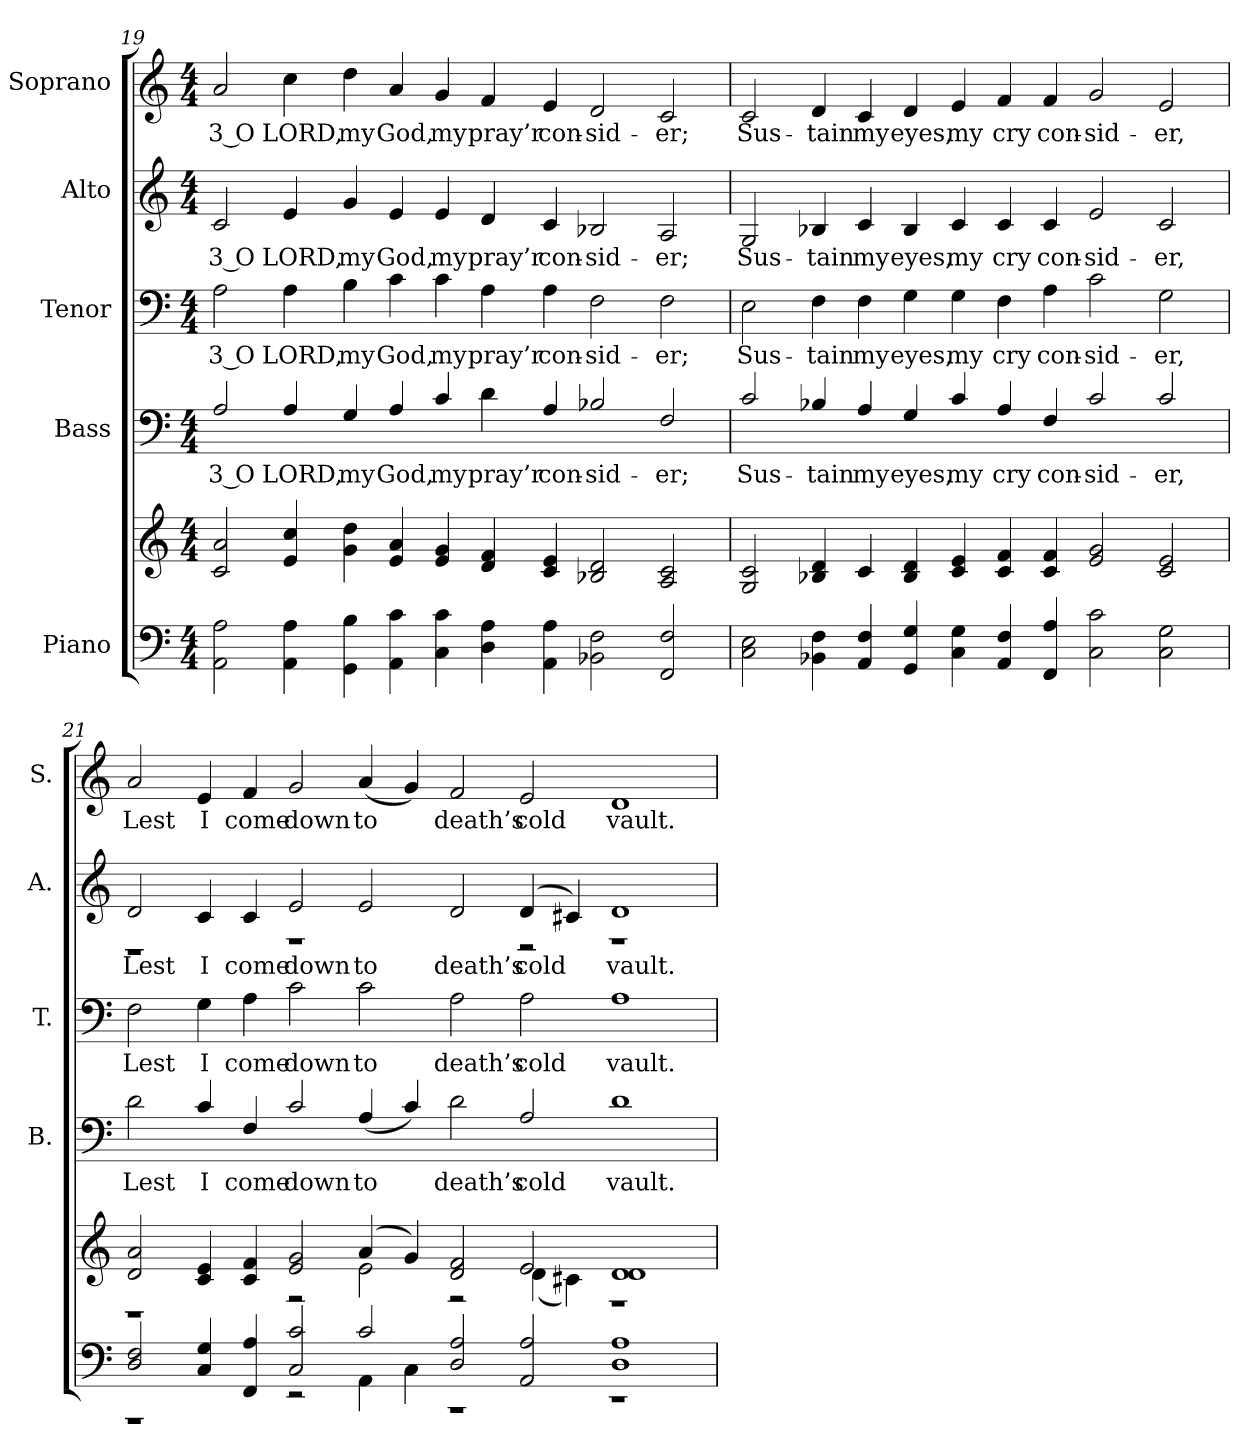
**kern	**kern	**kern	**text	**kern	**text	**kern	**text	**kern	**text
*part5	*part5	*part4	*part4	*part3	*part3	*part2	*part2	*part1	*part1
*staff6	*staff5	*staff4	*staff4	*staff3	*staff3	*staff2	*staff2	*staff1	*staff1
*I"Piano	*	*I"Bass	*	*I"Tenor	*	*I"Alto	*	*I"Soprano	*
*	*	*I'B.	*	*I'T.	*	*I'A.	*	*I'S.	*
!!LO:LB:g=z
*clefF4	*clefG2	*clefF4	*	*clefF4	*	*clefG2	*	*clefG2	*
*	*	*ITrd7c12	*	*	*	*	*	*	*
*k[]	*k[]	*k[]	*	*k[]	*	*k[]	*	*k[]	*
*C:	*C:	*C:	*	*C:	*	*C:	*	*C:	*
*M4/4	*M4/4	*M4/4	*	*M4/4	*	*M4/4	*	*M4/4	*
=19	=19	=19	=19	=19	=19	=19	=19	=19	=19
!	!	!	!LO:LY:b:color=#000000	!	!	!	!	!	!
!	!	!	!	!	!LO:LY:b:color=#000000	!	!	!	!
!	!	!	!	!	!	!	!LO:LY:b:color=#000000	!	!
!	!	!	!	!	!	!	!	!	!LO:LY:b:color=#000000
2AAi\ 2Ai	2ci/ 2ai	2AAi/	3 O	2Ai\	3 O	2ci/	3 O	2ai/	3 O
!	!	!	!LO:LY:b:color=#000000	!	!	!	!	!	!
!	!	!	!	!	!LO:LY:b:color=#000000	!	!	!	!
!	!	!	!	!	!	!	!LO:LY:b:color=#000000	!	!
!	!	!	!	!	!	!	!	!	!LO:LY:b:color=#000000
4AAi\ 4Ai	4ei/ 4cci	4AAi/	LORD,	4Ai\	LORD,	4ei/	LORD,	4cci\	LORD,
!	!	!	!LO:LY:b:color=#000000	!	!	!	!	!	!
!	!	!	!	!	!LO:LY:b:color=#000000	!	!	!	!
!	!	!	!	!	!	!	!LO:LY:b:color=#000000	!	!
!	!	!	!	!	!	!	!	!	!LO:LY:b:color=#000000
4GGi\ 4Bi	4gi\ 4ddi	4GGi/	my	4Bi\	my	4gi/	my	4ddi\	my
!	!	!	!LO:LY:b:color=#000000	!	!	!	!	!	!
!	!	!	!	!	!LO:LY:b:color=#000000	!	!	!	!
!	!	!	!	!	!	!	!LO:LY:b:color=#000000	!	!
!	!	!	!	!	!	!	!	!	!LO:LY:b:color=#000000
4AAi\ 4ci	4ei/ 4ai	4AAi/	God,	4ci\	God,	4ei/	God,	4ai/	God,
!	!	!	!LO:LY:b:color=#000000	!	!	!	!	!	!
!	!	!	!	!	!LO:LY:b:color=#000000	!	!	!	!
!	!	!	!	!	!	!	!LO:LY:b:color=#000000	!	!
!	!	!	!	!	!	!	!	!	!LO:LY:b:color=#000000
4Ci\ 4ci	4ei/ 4gi	4Ci/	my	4ci\	my	4ei/	my	4gi/	my
!	!	!	!LO:LY:b:color=#000000	!	!	!	!	!	!
!	!	!	!	!	!LO:LY:b:color=#000000	!	!	!	!
!	!	!	!	!	!	!	!LO:LY:b:color=#000000	!	!
!	!	!	!	!	!	!	!	!	!LO:LY:b:color=#000000
4Di\ 4Ai	4di/ 4fi	4Di\	pray’r	4Ai\	pray’r	4di/	pray’r	4fi/	pray’r
!	!	!	!LO:LY:b:color=#000000	!	!	!	!	!	!
!	!	!	!	!	!LO:LY:b:color=#000000	!	!	!	!
!	!	!	!	!	!	!	!LO:LY:b:color=#000000	!	!
!	!	!	!	!	!	!	!	!	!LO:LY:b:color=#000000
4AAi\ 4Ai	4ci/ 4ei	4AAi/	con-	4Ai\	con-	4ci/	con-	4ei/	con-
!	!	!	!LO:LY:b:color=#000000	!	!	!	!	!	!
!	!	!	!	!	!LO:LY:b:color=#000000	!	!	!	!
!	!	!	!	!	!	!	!LO:LY:b:color=#000000	!	!
!	!	!	!	!	!	!	!	!	!LO:LY:b:color=#000000
2BB-Xi\ 2Fi	2B-Xi/ 2di	2BB-Xi/	-sid-	2Fi\	-sid-	2B-Xi/	-sid-	2di/	-sid-
!	!	!	!LO:LY:b:color=#000000	!	!	!	!	!	!
!	!	!	!	!	!LO:LY:b:color=#000000	!	!	!	!
!	!	!	!	!	!	!	!LO:LY:b:color=#000000	!	!
!	!	!	!	!	!	!	!	!	!LO:LY:b:color=#000000
2FFi/ 2Fi	2Ai/ 2ci	2FFi/	-er;	2Fi\	-er;	2Ai/	-er;	2ci/	-er;
=20	=20	=20	=20	=20	=20	=20	=20	=20	=20
!	!	!	!LO:LY:b:color=#000000	!	!	!	!	!	!
!	!	!	!	!	!LO:LY:b:color=#000000	!	!	!	!
!	!	!	!	!	!	!	!LO:LY:b:color=#000000	!	!
!	!	!	!	!	!	!	!	!	!LO:LY:b:color=#000000
2Ci\ 2Ei	2Gi/ 2ci	2Ci/	Sus-	2Ei\	Sus-	2Gi/	Sus-	2ci/	Sus-
!	!	!	!LO:LY:b:color=#000000	!	!	!	!	!	!
!	!	!	!	!	!LO:LY:b:color=#000000	!	!	!	!
!	!	!	!	!	!	!	!LO:LY:b:color=#000000	!	!
!	!	!	!	!	!	!	!	!	!LO:LY:b:color=#000000
4BB-Xi\ 4Fi	4B-Xi/ 4di	4BB-Xi/	-tain	4Fi\	-tain	4B-Xi/	-tain	4di/	-tain
!	!	!	!LO:LY:b:color=#000000	!	!	!	!	!	!
!	!	!	!	!	!LO:LY:b:color=#000000	!	!	!	!
!	!	!	!	!	!	!	!LO:LY:b:color=#000000	!	!
!	!	!	!	!	!	!	!	!	!LO:LY:b:color=#000000
4AAi/ 4Fi	4ci/	4AAi/	my	4Fi\	my	4ci/	my	4ci/	my
!	!	!	!LO:LY:b:color=#000000	!	!	!	!	!	!
!	!	!	!	!	!LO:LY:b:color=#000000	!	!	!	!
!	!	!	!	!	!	!	!LO:LY:b:color=#000000	!	!
!	!	!	!	!	!	!	!	!	!LO:LY:b:color=#000000
4GGi/ 4Gi	4B-i/ 4di	4GGi/	eyes,	4Gi\	eyes,	4B-i/	eyes,	4di/	eyes,
!	!	!	!LO:LY:b:color=#000000	!	!	!	!	!	!
!	!	!	!	!	!LO:LY:b:color=#000000	!	!	!	!
!	!	!	!	!	!	!	!LO:LY:b:color=#000000	!	!
!	!	!	!	!	!	!	!	!	!LO:LY:b:color=#000000
4Ci\ 4Gi	4ci/ 4ei	4Ci/	my	4Gi\	my	4ci/	my	4ei/	my
!	!	!	!LO:LY:b:color=#000000	!	!	!	!	!	!
!	!	!	!	!	!LO:LY:b:color=#000000	!	!	!	!
!	!	!	!	!	!	!	!LO:LY:b:color=#000000	!	!
!	!	!	!	!	!	!	!	!	!LO:LY:b:color=#000000
4AAi/ 4Fi	4ci/ 4fi	4AAi/	cry	4Fi\	cry	4ci/	cry	4fi/	cry
!	!	!	!LO:LY:b:color=#000000	!	!	!	!	!	!
!	!	!	!	!	!LO:LY:b:color=#000000	!	!	!	!
!	!	!	!	!	!	!	!LO:LY:b:color=#000000	!	!
!	!	!	!	!	!	!	!	!	!LO:LY:b:color=#000000
4FFi/ 4Ai	4ci/ 4fi	4FFi/	con-	4Ai\	con-	4ci/	con-	4fi/	con-
!	!	!	!LO:LY:b:color=#000000	!	!	!	!	!	!
!	!	!	!	!	!LO:LY:b:color=#000000	!	!	!	!
!	!	!	!	!	!	!	!LO:LY:b:color=#000000	!	!
!	!	!	!	!	!	!	!	!	!LO:LY:b:color=#000000
2Ci\ 2ci	2ei/ 2gi	2Ci/	-sid-	2ci\	-sid-	2ei/	-sid-	2gi/	-sid-
!	!	!	!LO:LY:b:color=#000000	!	!	!	!	!	!
!	!	!	!	!	!LO:LY:b:color=#000000	!	!	!	!
!	!	!	!	!	!	!	!LO:LY:b:color=#000000	!	!
!	!	!	!	!	!	!	!	!	!LO:LY:b:color=#000000
2Ci\ 2Gi	2ci/ 2ei	2Ci/	-er,	2Gi\	-er,	2ci/	-er,	2ei/	-er,
!!LO:LB:g=z
=21	=21	=21	=21	=21	=21	=21	=21	=21	=21
*^	*^	*	*	*	*	*	*	*	*
!	!	!	!	!	!LO:LY:b:color=#000000	!	!	!	!	!	!
!	!	!	!	!	!	!	!LO:LY:b:color=#000000	!	!	!	!
!	!	!	!	!	!	!	!	!	!LO:LY:b:color=#000000	!	!
*	*	*	*	*	*	*	*	*^	*	*	*
!	!	!	!	!	!	!	!	!	!	!	!	!LO:LY:b:color=#000000
2Di/ 2Fi	1r	2di/ 2ai	1r	2Di\	Lest	2Fi\	Lest	2di/	1r	Lest	2ai/	Lest
!	!	!	!	!	!LO:LY:b:color=#000000	!	!	!	!	!	!	!
!	!	!	!	!	!	!	!LO:LY:b:color=#000000	!	!	!	!	!
!	!	!	!	!	!	!	!	!	!	!LO:LY:b:color=#000000	!	!
!	!	!	!	!	!	!	!	!	!	!	!	!LO:LY:b:color=#000000
4Ci/ 4Gi	.	4ci/ 4ei	.	4Ci/	I	4Gi\	I	4ci/	.	I	4ei/	I
!	!	!	!	!	!LO:LY:b:color=#000000	!	!	!	!	!	!	!
!	!	!	!	!	!	!	!LO:LY:b:color=#000000	!	!	!	!	!
!	!	!	!	!	!	!	!	!	!	!LO:LY:b:color=#000000	!	!
!	!	!	!	!	!	!	!	!	!	!	!	!LO:LY:b:color=#000000
4FFi/ 4Ai	.	4ci/ 4fi	.	4FFi/	come	4Ai\	come	4ci/	.	come	4fi/	come
!	!	!	!	!	!LO:LY:b:color=#000000	!	!	!	!	!	!	!
!	!	!	!	!	!	!	!LO:LY:b:color=#000000	!	!	!	!	!
!	!	!	!	!	!	!	!	!	!	!LO:LY:b:color=#000000	!	!
!	!	!	!	!	!	!	!	!	!	!	!	!LO:LY:b:color=#000000
2Ci/ 2ci	2r	2ei/ 2gi	2r	2Ci/	down	2ci\	down	2ei/	1r	down	2gi/	down
!	!	!	!	!	!LO:LY:b:color=#000000	!	!	!	!	!	!	!
!	!	!	!	!	!	!	!LO:LY:b:color=#000000	!	!	!	!	!
!	!	!	!	!	!	!	!	!	!	!LO:LY:b:color=#000000	!	!
!	!	!	!	!	!	!	!	!	!	!	!	!LO:LY:b:color=#000000
2ci/	4AAi\	(4ai/	2ei\	(4AAi/	to	2ci\	to	2ei/	.	to	(4ai/	to
.	4Ci\	4gi/)	.	4Ci/)	.	.	.	.	.	.	4gi/)	.
!	!	!	!	!	!LO:LY:b:color=#000000	!	!	!	!	!	!	!
!	!	!	!	!	!	!	!LO:LY:b:color=#000000	!	!	!	!	!
!	!	!	!	!	!	!	!	!	!	!LO:LY:b:color=#000000	!	!
!	!	!	!	!	!	!	!	!	!	!	!	!LO:LY:b:color=#000000
2Di/ 2Ai	1r	2di/ 2fi	2r	2Di\	death’s	2Ai\	death’s	2di/	2ryy	death’s	2fi/	death’s
!	!	!	!	!	!LO:LY:b:color=#000000	!	!	!	!	!	!	!
!	!	!	!	!	!	!	!LO:LY:b:color=#000000	!	!	!	!	!
!	!	!	!	!	!	!	!	!	!	!LO:LY:b:color=#000000	!	!
!	!	!	!	!	!	!	!	!	!	!	!	!LO:LY:b:color=#000000
2AAi/ 2Ai	.	2ei/	(4di\	2AAi/	cold	2Ai\	cold	(4di/	2r	cold	2ei/	cold
.	.	.	4c#Xi\)	.	.	.	.	4c#Xi/)	.	.	.	.
!	!	!	!	!	!LO:LY:b:color=#000000	!	!	!	!	!	!	!
!	!	!	!	!	!	!	!LO:LY:b:color=#000000	!	!	!	!	!
!	!	!	!	!	!	!	!	!	!	!LO:LY:b:color=#000000	!	!
!	!	!	!	!	!	!	!	!	!	!	!	!LO:LY:b:color=#000000
1Di 1Ai	1r	1di 1di	1r	1Di	vault.	1Ai	vault.	1di	1r	vault.	1di	vault.
*v	*v	*	*	*	*	*	*	*v	*v	*	*	*
*	*v	*v	*	*	*	*	*	*	*	*
=	=	=	=	=	=	=	=	=	=
*-	*-	*-	*-	*-	*-	*-	*-	*-	*-
